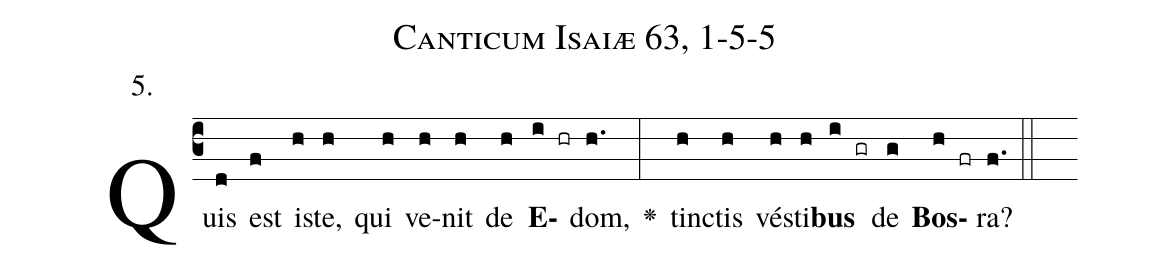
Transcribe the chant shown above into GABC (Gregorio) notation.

name: Canticum Isaiæ 63, 1-5-5;
annotation: 5.;
%%
(c3)Quis(d) est(f) i(h)ste,(h) qui(h) ve(h)nit(h) de(h) <b>E</b>(i hr)dom,(h.) <v>\greheightstar</v>(:) tin(h)ctis(h) vé(h)sti(h)<b>bus</b>(i gr) de(g) <b>Bos</b>(h fr)ra?(f.) (::)


%E(h) u(h) o(i) u(g) a(h) e.(f.) (::)
